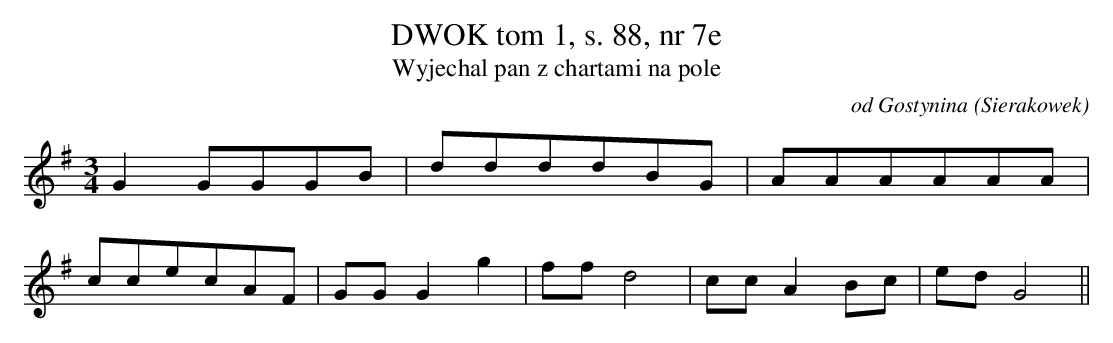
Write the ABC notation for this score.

X:1
T:DWOK tom 1, s. 88, nr 7e
T:Wyjechal pan z chartami na pole
O:od Gostynina (Sierakowek)
M:3/4
L:1/8
K:G
G2GGGB | ddddBG |AAAAAA |
 ccecAF |GGG2g2 | ffd4 | ccA2Bc | edG4||
